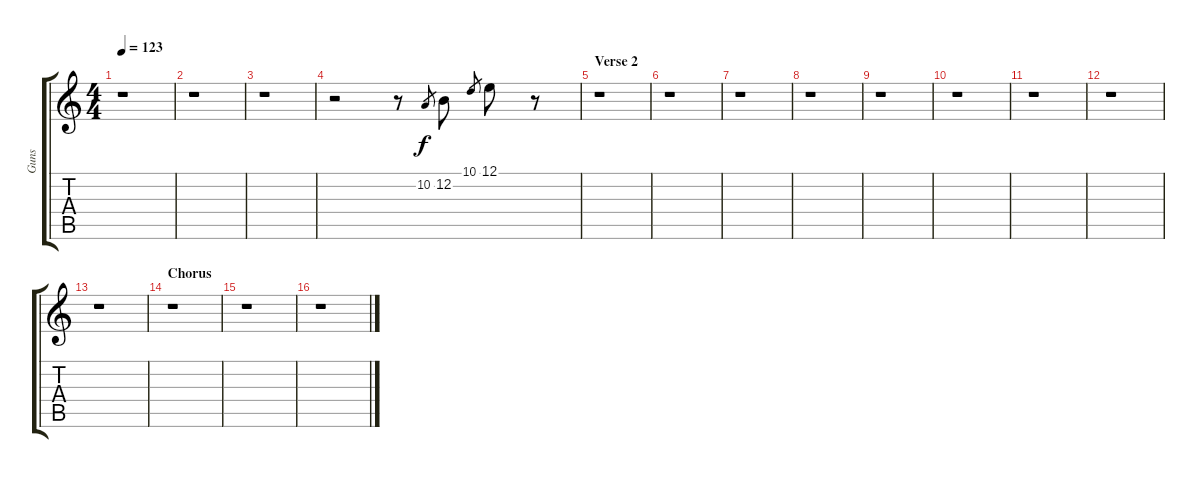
\track ("Guns" "Guns") {instrument gunshot}
\staff {score tabs}
\tuning (E4 B3 G3 D3 A2 E2) {hide}
\ts (4 4)
\tempo 123
\clef g2
\ks c
r.1{dy f} |
r.1 |
r.1 |
r.2 r.8 10.2.8{gr} 12.2.8 10.1.8{gr} 12.1.8 r.8 |
\section ("" "Verse 2")
r.1 |
r.1 |
r.1 |
r.1 |
r.1 |
r.1 |
r.1 |
r.1 |
r.1 |
\section ("" "Chorus")
r.1 |
r.1 |
r.1
